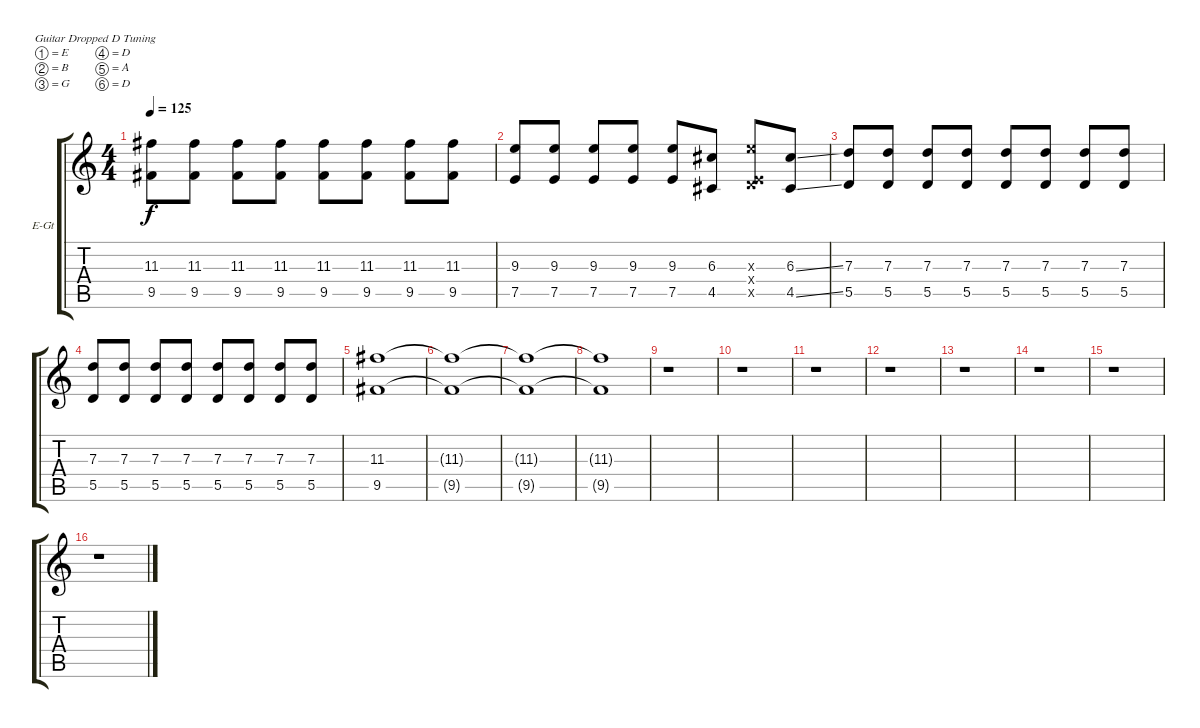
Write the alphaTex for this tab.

\bracketExtendMode groupsimilarinstruments
\firstSystemTrackNameOrientation horizontal
\otherSystemsTrackNameOrientation horizontal
\track ("Jack Barakat" "E-Gt") {instrument distortionguitar}
\staff {score tabs}
\tuning (E4 B3 G3 D3 A2 D2)
\ts (4 4)
\tempo 125
\clef g2
\ks c
(11.3 9.5).8{dy f} (11.3 9.5).8 (11.3 9.5).8 (11.3 9.5).8 (11.3 9.5).8 (11.3 9.5).8 (11.3 9.5).8 (11.3 9.5).8 |
(9.3 7.5).8 (9.3 7.5).8 (9.3 7.5).8 (9.3 7.5).8 (9.3 7.5).8 (6.3 4.5).8 (9.3{x} 7.5{x} 0.4{x}).8 (6.3{ss} 4.5{ss}).8 |
(7.3 5.5).8 (7.3 5.5).8 (7.3 5.5).8 (7.3 5.5).8 (7.3 5.5).8 (7.3 5.5).8 (7.3 5.5).8 (7.3 5.5).8 |
(7.3 5.5).8 (7.3 5.5).8 (7.3 5.5).8 (7.3 5.5).8 (7.3 5.5).8 (7.3 5.5).8 (7.3 5.5).8 (7.3 5.5).8 |
(11.3 9.5).1 |
(11.3{t} 9.5{t}).1 |
(11.3{t} 9.5{t}).1 |
(11.3{t} 9.5{t}).1 |
r.1 |
r.1 |
r.1 |
r.1 |
r.1 |
r.1 |
r.1 |
r.1
